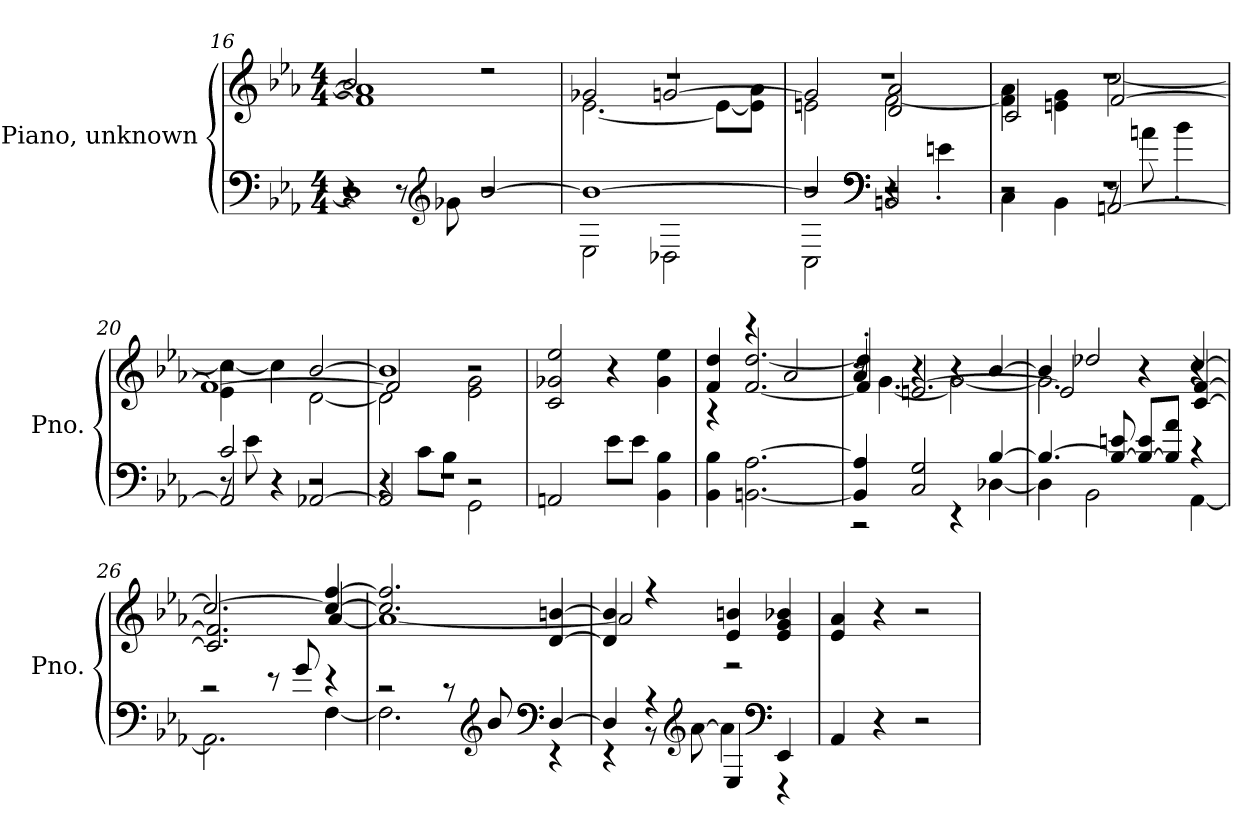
**kern	**kern
*part1	*part1
*staff2	*staff1
*I"Piano, unknown	*
*I'Pno.	*
!!LO:LB:g=z
*clefF4	*clefG2
*k[b-e-a-]	*k[b-e-a-]
*M4/4	*M4/4
=16	=16
*^	*^
*	*^	*	*
2r	4r	1D]	2b/]	1f] 1a-]
.	8r	.	.	.
*clefG2	*	*	*	*
.	8g-X\	.	.	.
[2b-/	2r	.	2r	.
*	*v	*v	*	*
=17	=17	=17	=17
*	*	*	*^
1b-_	2E-\	1r	[2.e-\	2g-X/
.	2D-X\	.	.	[2gn/
.	.	.	8e-\L_	.
.	.	.	8e-\] 8a-\J	.
=18	=18	=18	=18	=18
*	*^	*	*	*
2b-/]	2C\	2r	1r	2en\	2g/]
*clefF4	*	*	*	*	*
2r	4r	2BBn/	.	[2f\	2d/ 2a-/
.	4en'\	.	.	.	.
=19	=19	=19	=19	=19	=19
1r	4C\	2r	1r	4f\] 4a-\	2c/
.	4BB-\	.	.	4en\ 4g\	.
.	8r	[2AAn/	.	[2cc\	[2f/
.	8an\	.	.	.	.
.	4b-'\	.	.	.	.
=20	=20	=20	=20	=20	=20
2c/	8r	2AA/]	2r	4e-\ 4cc\_	1f_
.	8e-\	.	.	.	.
.	4r	.	.	4cc\]	.
2r	2r	[2AA-X/	[2b-/	[2d\	.
!!LO:PB:g=z	!!	!!
=21	=21	=21	=21	=21	=21
1r	4r	2AA-/]	1b-]	2d\]	2f/]
.	8c\L	.	.	.	.
.	8B-\J	.	.	.	.
.	2GG\	2r	.	2e-\ 2g\	2r
*v	*v	*v	*	*	*
*	*v	*v	*v
=22	=22
2AAn/	2c/ 2g-X/ 2ee-/
8e-\L	4r
8e-\J	.
4BB-\ 4B-\	4g-\ 4ee-\
=23	=23
*	*^
4BB-\ 4B-\	4f/ 4dd/	4r
[2.BBn\ [2.A-\	4r	[2.f/ [2.dd/
.	2a-/	.
=24	=24	=24
*^	*	*^
4BB/] 4A-/]	2r	4a-'/	8r	4f/] 4dd/]
.	.	.	[4.g\	.
2C/ 2G/	.	4r	.	[2.en/
.	4r	4r	2g\_	.
[4B-/	[4D-X\	[4b-/	.	.
=25	=25	=25	=25	=25
4.B-/_	4D-\]	4b-/]	2.g\]	2e/]
.	2BB-\	2dd-X/	.	.
8B-/_ 8en/	.	.	.	.
8B-/_ 8e/L	.	.	.	4r
8B-/] 8a-/J	.	.	.	.
4r	[4AA-\	[4cc/	4r	[4c/ [4f/
*	*	*	*v	*v
=26	=26	=26	=26
2r	2.AA-\]	2.cc/_	2.c/] 2.f/]
8r	.	.	.
8g/	.	.	.
4r	[4F\	4cc/_ [4ff/	[4a-/
!!LO:LB:g=z	!!
=27	=27	=27	=27
2r	2.F\]	2.cc/] 2.ff/]	1a-_
8r	.	.	.
*clefG2	*	*	*
8b-/	.	.	.
*clefF4	*	*	*
[4D/	4r	[4d/ [4bn/	.
=28	=28	=28	=28
4D/]	4r	4d/] 4b/]	2a-/]
4r	8r	4r	.
*clefG2	*	*	*
.	[8a-\	.	.
4E-/	4a-\]	4e-/ 4bn/	2r
*clefF4	*	*	*
4EE-/	4r	4e-/ 4g/ 4b-X/	.
*v	*v	*	*
*	*v	*v
=29	=29
4AA-/	4e-/ 4a-/
4r	4r
2r	2r
=	=
*-	*-
